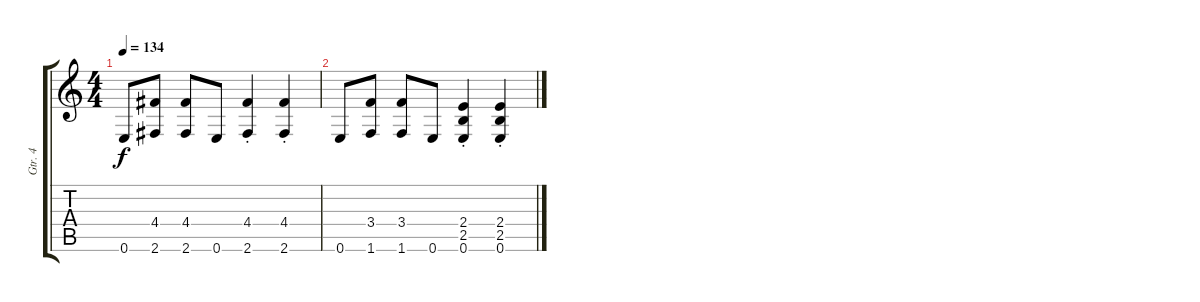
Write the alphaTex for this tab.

\track ("Gtr. 4" "Gtr. 4") {instrument distortionguitar}
\staff {score tabs}
\tuning (E4 B3 G3 D3 A2 E2) {hide}
\ts (4 4)
\tempo 134
\clef g2
\ks c
0.6.8{dy f} (4.4 2.6).8 (4.4 2.6).8 0.6.8 (4.4{st} 2.6{st}).4 (4.4{st} 2.6{st}).4 |
0.6.8 (3.4 1.6).8 (3.4 1.6).8 0.6.8 (2.4{st} 2.5{st} 0.6{st}).4 (2.4{st} 2.5{st} 0.6{st}).4
